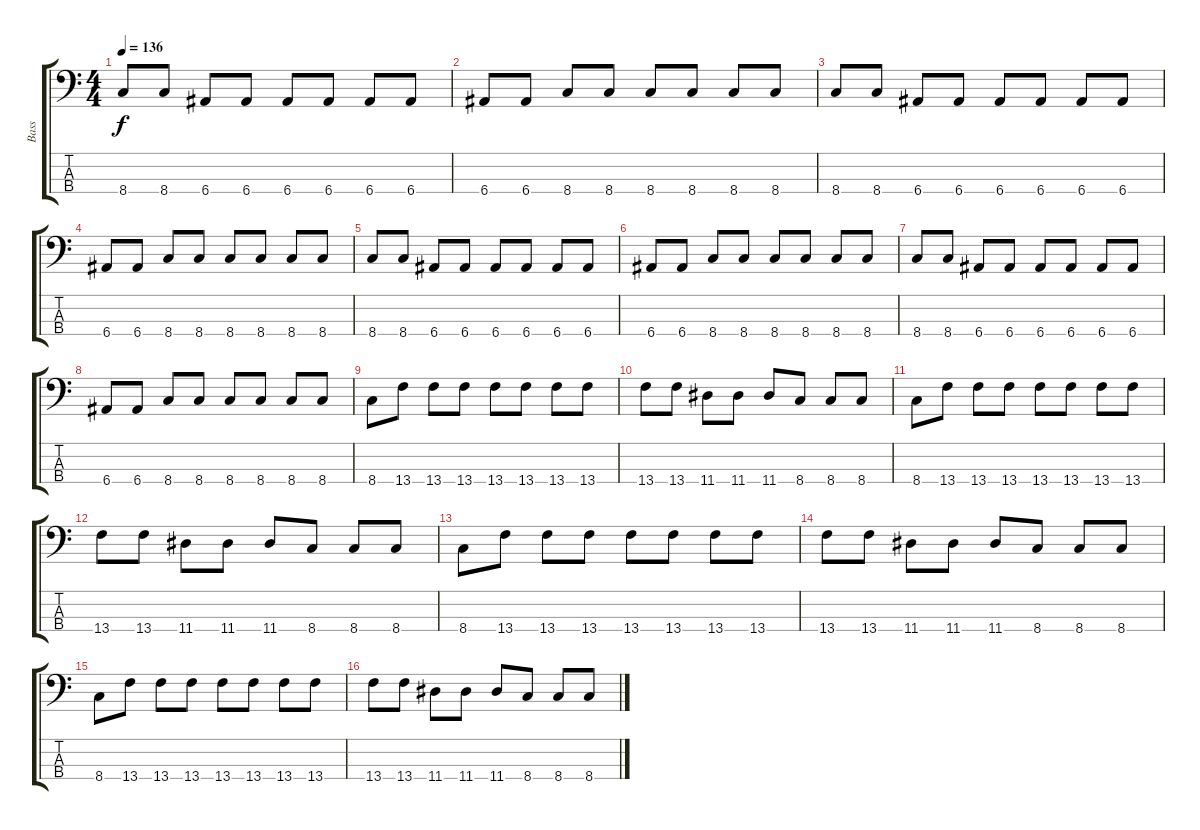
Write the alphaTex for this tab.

\track ("Bass" "Bass") {instrument electricbasspick}
\staff {score tabs}
\tuning (G2 D2 A1 E1) {hide}
\ts (4 4)
\tempo 136
\clef f4
\ks c
8.4.8{dy f} 8.4.8 6.4.8 6.4.8 6.4.8 6.4.8 6.4.8 6.4.8 |
6.4.8 6.4.8 8.4.8 8.4.8 8.4.8 8.4.8 8.4.8 8.4.8 |
8.4.8 8.4.8 6.4.8 6.4.8 6.4.8 6.4.8 6.4.8 6.4.8 |
6.4.8 6.4.8 8.4.8 8.4.8 8.4.8 8.4.8 8.4.8 8.4.8 |
8.4.8 8.4.8 6.4.8 6.4.8 6.4.8 6.4.8 6.4.8 6.4.8 |
6.4.8 6.4.8 8.4.8 8.4.8 8.4.8 8.4.8 8.4.8 8.4.8 |
8.4.8 8.4.8 6.4.8 6.4.8 6.4.8 6.4.8 6.4.8 6.4.8 |
6.4.8 6.4.8 8.4.8 8.4.8 8.4.8 8.4.8 8.4.8 8.4.8 |
8.4.8 13.4.8 13.4.8 13.4.8 13.4.8 13.4.8 13.4.8 13.4.8 |
13.4.8 13.4.8 11.4.8 11.4.8 11.4.8 8.4.8 8.4.8 8.4.8 |
8.4.8 13.4.8 13.4.8 13.4.8 13.4.8 13.4.8 13.4.8 13.4.8 |
13.4.8 13.4.8 11.4.8 11.4.8 11.4.8 8.4.8 8.4.8 8.4.8 |
8.4.8 13.4.8 13.4.8 13.4.8 13.4.8 13.4.8 13.4.8 13.4.8 |
13.4.8 13.4.8 11.4.8 11.4.8 11.4.8 8.4.8 8.4.8 8.4.8 |
8.4.8 13.4.8 13.4.8 13.4.8 13.4.8 13.4.8 13.4.8 13.4.8 |
13.4.8 13.4.8 11.4.8 11.4.8 11.4.8 8.4.8 8.4.8 8.4.8
